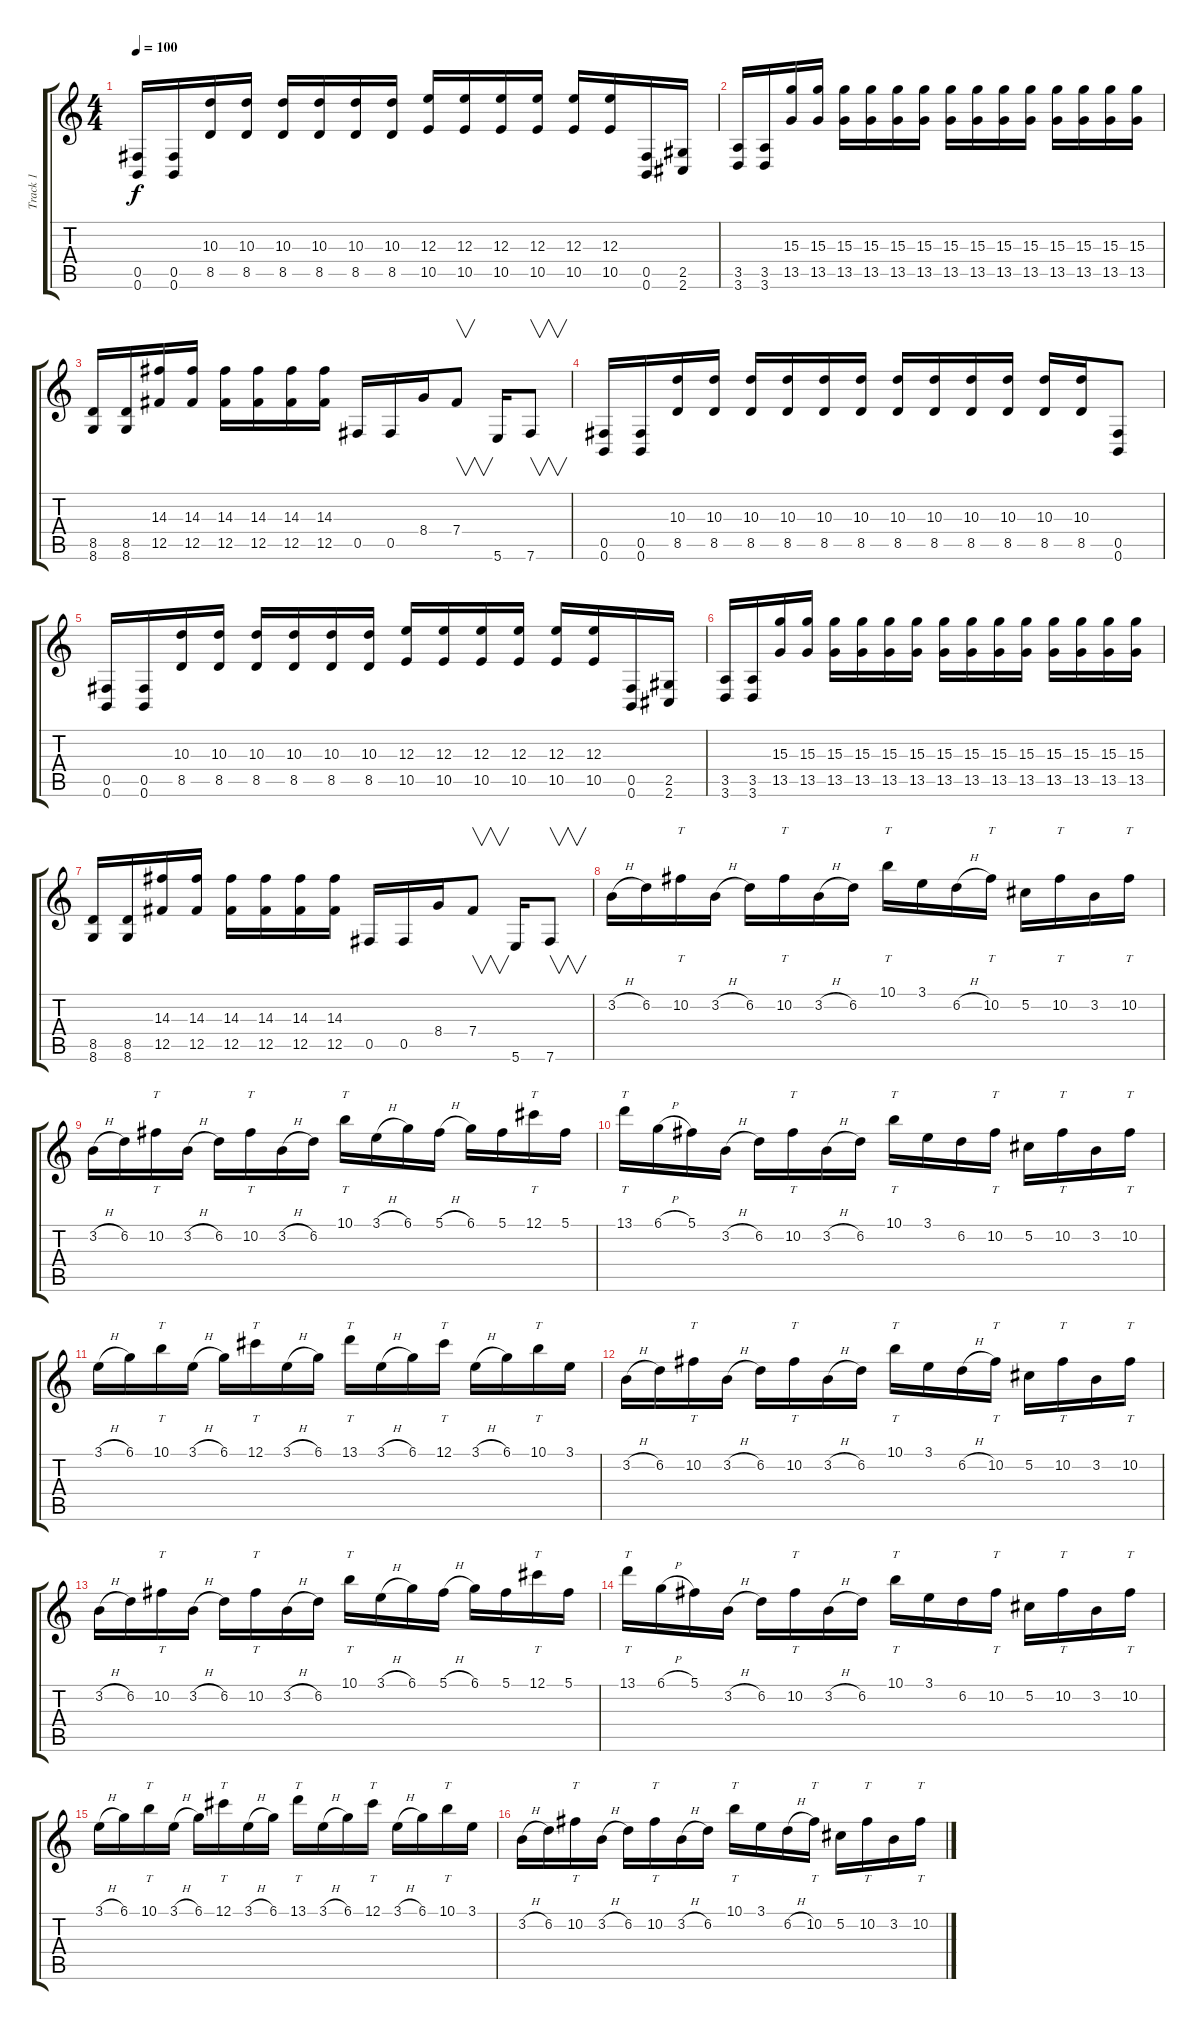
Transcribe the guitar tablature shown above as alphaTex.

\track ("Track 1" "Track 1") {instrument distortionguitar}
\staff {score tabs}
\tuning (Db4 Ab3 E3 B2 Gb2 B1) {hide}
\ts (4 4)
\tempo 100
\clef g2
\ks c
(0.5 0.6).16{dy f} (0.5 0.6).16 (10.3 8.5).16 (10.3 8.5).16 (10.3 8.5).16 (10.3 8.5).16 (10.3 8.5).16 (10.3 8.5).16 (12.3 10.5).16 (12.3 10.5).16 (12.3 10.5).16 (12.3 10.5).16 (12.3 10.5).16 (12.3 10.5).16 (0.5 0.6).16 (2.5 2.6).16 |
(3.5 3.6).16 (3.5 3.6).16 (15.3 13.5).16 (15.3 13.5).16 (15.3 13.5).16 (15.3 13.5).16 (15.3 13.5).16 (15.3 13.5).16 (15.3 13.5).16 (15.3 13.5).16 (15.3 13.5).16 (15.3 13.5).16 (15.3 13.5).16 (15.3 13.5).16 (15.3 13.5).16 (15.3 13.5).16 |
(8.5 8.6).16 (8.5 8.6).16 (14.3 12.5).16 (14.3 12.5).16 (14.3 12.5).16 (14.3 12.5).16 (14.3 12.5).16 (14.3 12.5).16 0.5.16 0.5.16 8.4.16 7.4.8{v} 5.6.16 7.6.8{v} |
(0.5 0.6).16 (0.5 0.6).16 (10.3 8.5).16 (10.3 8.5).16 (10.3 8.5).16 (10.3 8.5).16 (10.3 8.5).16 (10.3 8.5).16 (10.3 8.5).16 (10.3 8.5).16 (10.3 8.5).16 (10.3 8.5).16 (10.3 8.5).16 (10.3 8.5).16 (0.5 0.6).8 |
(0.5 0.6).16 (0.5 0.6).16 (10.3 8.5).16 (10.3 8.5).16 (10.3 8.5).16 (10.3 8.5).16 (10.3 8.5).16 (10.3 8.5).16 (12.3 10.5).16 (12.3 10.5).16 (12.3 10.5).16 (12.3 10.5).16 (12.3 10.5).16 (12.3 10.5).16 (0.5 0.6).16 (2.5 2.6).16 |
(3.5 3.6).16 (3.5 3.6).16 (15.3 13.5).16 (15.3 13.5).16 (15.3 13.5).16 (15.3 13.5).16 (15.3 13.5).16 (15.3 13.5).16 (15.3 13.5).16 (15.3 13.5).16 (15.3 13.5).16 (15.3 13.5).16 (15.3 13.5).16 (15.3 13.5).16 (15.3 13.5).16 (15.3 13.5).16 |
(8.5 8.6).16 (8.5 8.6).16 (14.3 12.5).16 (14.3 12.5).16 (14.3 12.5).16 (14.3 12.5).16 (14.3 12.5).16 (14.3 12.5).16 0.5.16 0.5.16 8.4.16 7.4.8{v} 5.6.16 7.6.8{v} |
3.2{h}.16 6.2.16 10.2.16{tt} 3.2{h}.16 6.2.16 10.2.16{tt} 3.2{h}.16 6.2.16 10.1.16{tt} 3.1.16 6.2{h}.16 10.2.16{tt} 5.2.16 10.2.16{tt} 3.2.16 10.2.16{tt} |
3.2{h}.16 6.2.16 10.2.16{tt} 3.2{h}.16 6.2.16 10.2.16{tt} 3.2{h}.16 6.2.16 10.1.16{tt} 3.1{h}.16 6.1.16 5.1{h}.16 6.1.16 5.1.16 12.1.16{tt} 5.1.16 |
13.1.16{tt} 6.1{h}.16 5.1.16 3.2{h}.16 6.2.16 10.2.16{tt} 3.2{h}.16 6.2.16 10.1.16{tt} 3.1.16 6.2.16 10.2.16{tt} 5.2.16 10.2.16{tt} 3.2.16 10.2.16{tt} |
3.1{h}.16 6.1.16 10.1.16{tt} 3.1{h}.16 6.1.16 12.1.16{tt} 3.1{h}.16 6.1.16 13.1.16{tt} 3.1{h}.16 6.1.16 12.1.16{tt} 3.1{h}.16 6.1.16 10.1.16{tt} 3.1.16 |
3.2{h}.16 6.2.16 10.2.16{tt} 3.2{h}.16 6.2.16 10.2.16{tt} 3.2{h}.16 6.2.16 10.1.16{tt} 3.1.16 6.2{h}.16 10.2.16{tt} 5.2.16 10.2.16{tt} 3.2.16 10.2.16{tt} |
3.2{h}.16 6.2.16 10.2.16{tt} 3.2{h}.16 6.2.16 10.2.16{tt} 3.2{h}.16 6.2.16 10.1.16{tt} 3.1{h}.16 6.1.16 5.1{h}.16 6.1.16 5.1.16 12.1.16{tt} 5.1.16 |
13.1.16{tt} 6.1{h}.16 5.1.16 3.2{h}.16 6.2.16 10.2.16{tt} 3.2{h}.16 6.2.16 10.1.16{tt} 3.1.16 6.2.16 10.2.16{tt} 5.2.16 10.2.16{tt} 3.2.16 10.2.16{tt} |
3.1{h}.16 6.1.16 10.1.16{tt} 3.1{h}.16 6.1.16 12.1.16{tt} 3.1{h}.16 6.1.16 13.1.16{tt} 3.1{h}.16 6.1.16 12.1.16{tt} 3.1{h}.16 6.1.16 10.1.16{tt} 3.1.16 |
3.2{h}.16 6.2.16 10.2.16{tt} 3.2{h}.16 6.2.16 10.2.16{tt} 3.2{h}.16 6.2.16 10.1.16{tt} 3.1.16 6.2{h}.16 10.2.16{tt} 5.2.16 10.2.16{tt} 3.2.16 10.2.16{tt}
